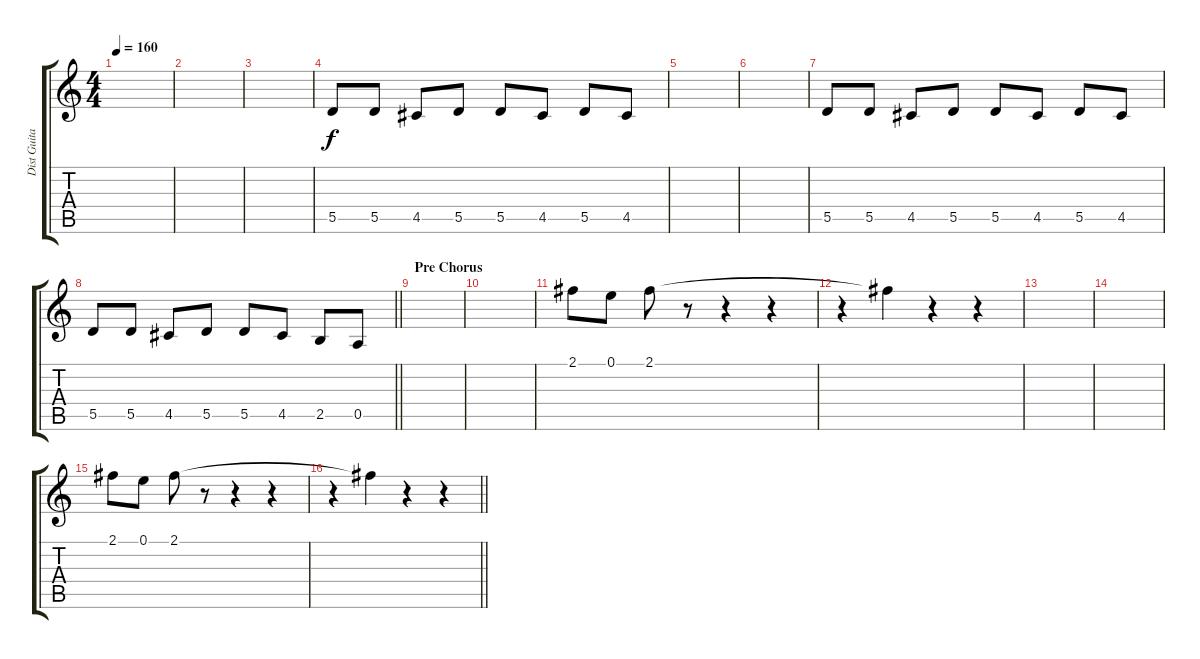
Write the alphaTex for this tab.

\track ("Dist Guitar" "Dist Guita") {instrument distortionguitar}
\staff {score tabs}
\tuning (E4 B3 G3 D3 A2 E2) {hide}
\ts (4 4)
\tempo 160
\clef g2
\ks c
|
|
|
5.5.8 5.5.8 4.5.8 5.5.8 5.5.8 4.5.8 5.5.8 4.5.8 |
|
|
5.5.8 5.5.8 4.5.8 5.5.8 5.5.8 4.5.8 5.5.8 4.5.8 |
\barLineRight lightlight
5.5.8 5.5.8 4.5.8 5.5.8 5.5.8 4.5.8 2.5.8 0.5.8 |
\section ("" "Pre Chorus")
|
|
2.1.8 0.1.8 2.1.8 r.8 r.4 r.4 |
r.4 2.1{t}.4 r.4 r.4 |
|
|
2.1.8 0.1.8 2.1.8 r.8 r.4 r.4 |
\barLineRight lightlight
r.4 2.1{t}.4 r.4 r.4
